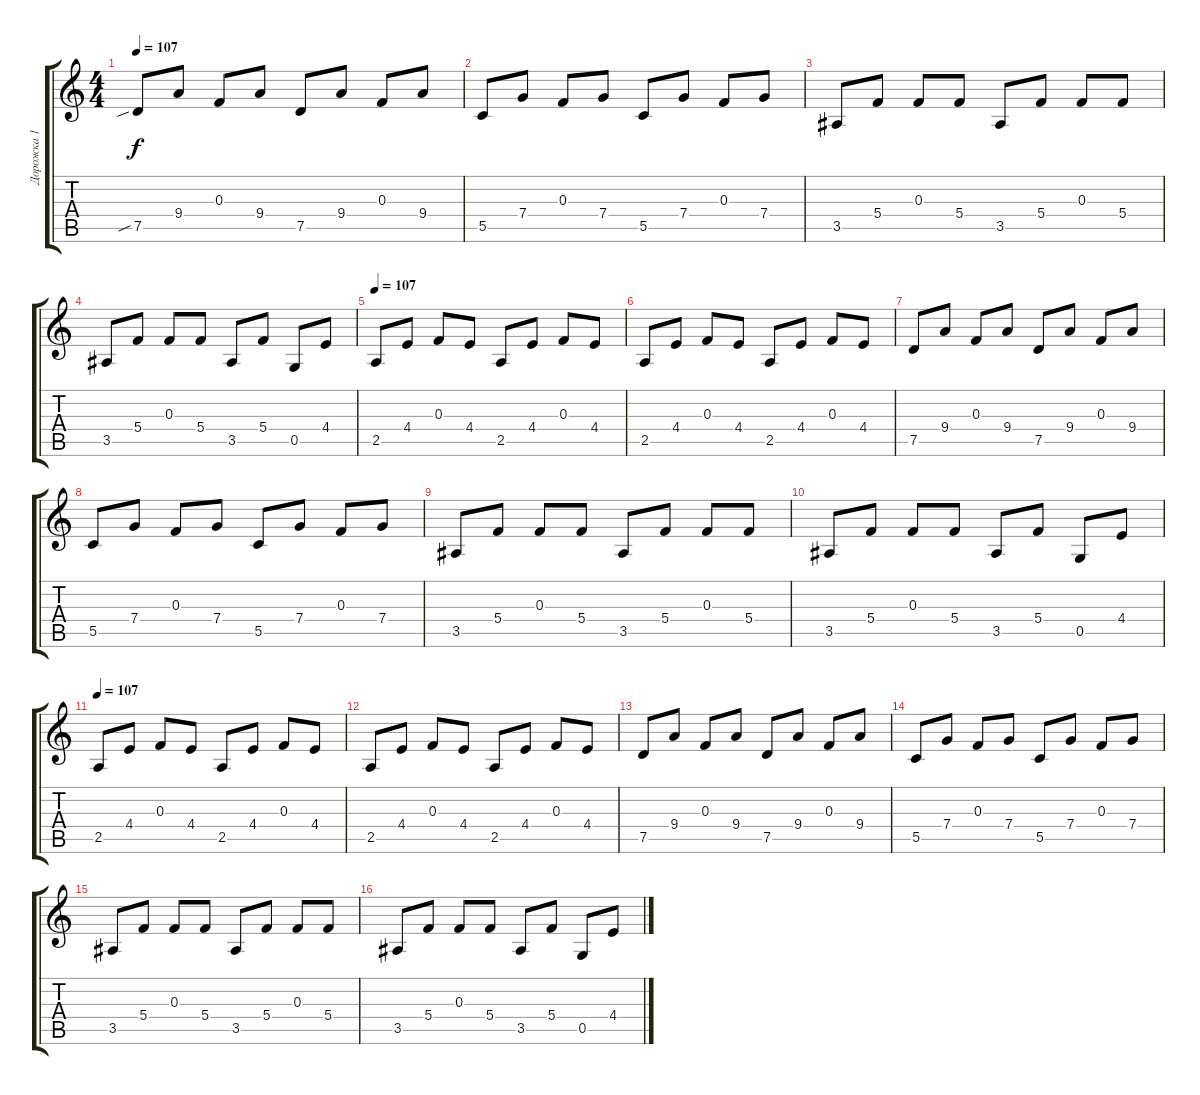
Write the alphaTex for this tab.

\track ("Дорожка 1" "Дорожка 1") {instrument electricguitarclean}
\staff {score tabs}
\tuning (D4 A3 F3 C3 G2 D2) {hide}
\ts (4 4)
\tempo 107
\clef g2
\ks c
7.5{sib}.8{dy f} 9.4.8 0.3.8 9.4.8 7.5.8 9.4.8 0.3.8 9.4.8 |
5.5.8 7.4.8 0.3.8 7.4.8 5.5.8 7.4.8 0.3.8 7.4.8 |
3.5.8 5.4.8 0.3.8 5.4.8 3.5.8 5.4.8 0.3.8 5.4.8 |
3.5.8 5.4.8 0.3.8 5.4.8 3.5.8 5.4.8 0.5.8 4.4.8 |
\tempo 107
2.5.8 4.4.8 0.3.8 4.4.8 2.5.8 4.4.8 0.3.8 4.4.8 |
2.5.8 4.4.8 0.3.8 4.4.8 2.5.8 4.4.8 0.3.8 4.4.8 |
7.5.8 9.4.8 0.3.8 9.4.8 7.5.8 9.4.8 0.3.8 9.4.8 |
5.5.8 7.4.8 0.3.8 7.4.8 5.5.8 7.4.8 0.3.8 7.4.8 |
3.5.8 5.4.8 0.3.8 5.4.8 3.5.8 5.4.8 0.3.8 5.4.8 |
3.5.8 5.4.8 0.3.8 5.4.8 3.5.8 5.4.8 0.5.8 4.4.8 |
\tempo 107
2.5.8 4.4.8 0.3.8 4.4.8 2.5.8 4.4.8 0.3.8 4.4.8 |
2.5.8 4.4.8 0.3.8 4.4.8 2.5.8 4.4.8 0.3.8 4.4.8 |
7.5.8 9.4.8 0.3.8 9.4.8 7.5.8 9.4.8 0.3.8 9.4.8 |
5.5.8 7.4.8 0.3.8 7.4.8 5.5.8 7.4.8 0.3.8 7.4.8 |
3.5.8 5.4.8 0.3.8 5.4.8 3.5.8 5.4.8 0.3.8 5.4.8 |
3.5.8 5.4.8 0.3.8 5.4.8 3.5.8 5.4.8 0.5.8 4.4.8
